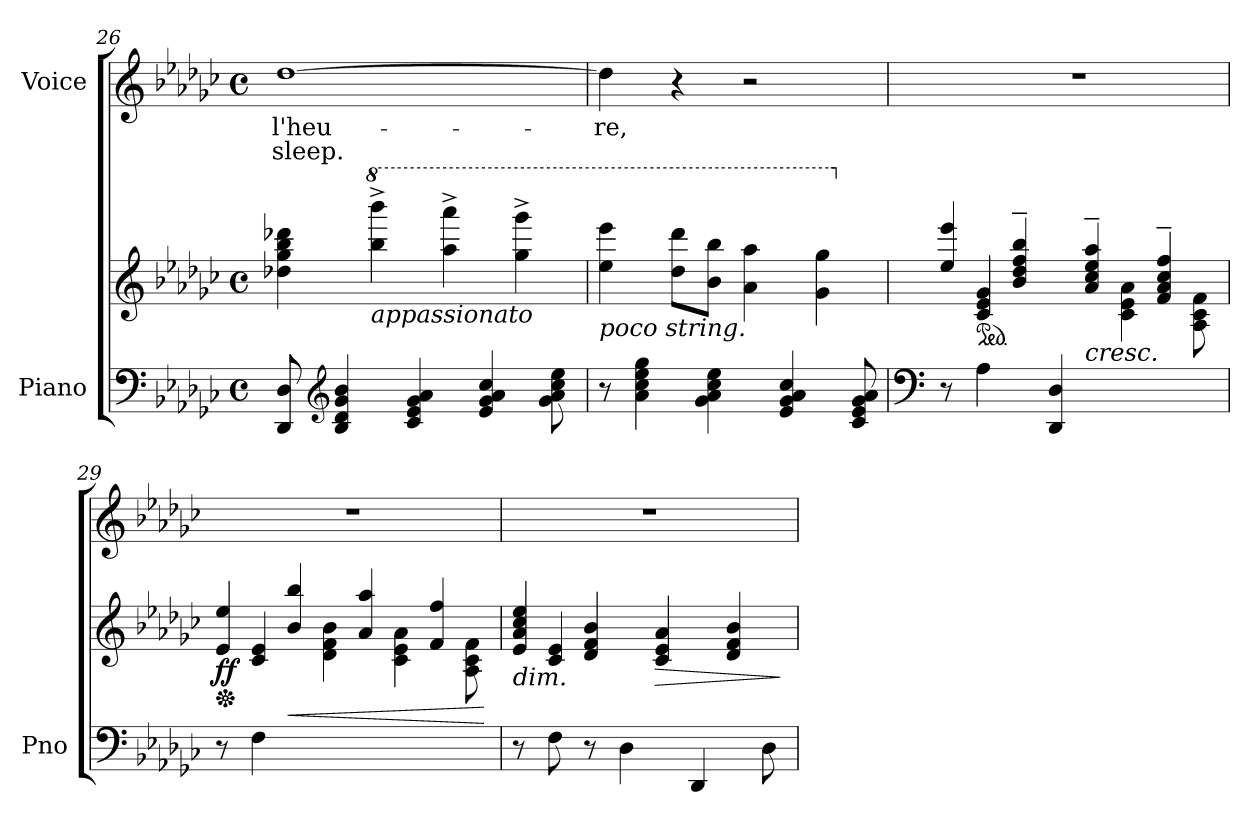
**kern	**kern	**dynam	**kern	**text	**text
*part2	*part2	*part2	*part1	*part1	*part1
*staff3	*staff2	*staff2/3	*staff1	*staff1	*staff1
*I"Piano	*	*	*I"Voice	*	*
*I'Pno	*	*	*	*	*
*clefF4	*clefG2	*	*clefG2	*	*
*k[b-e-a-d-g-c-]	*k[b-e-a-d-g-c-]	*	*k[b-e-a-d-g-c-]	*	*
*M4/4	*M4/4	*	*M4/4	*	*
*met(c)	*met(c)	*	*met(c)	*	*
=26	=26	=26	=26	=26	=26
!	!	!	!	!LO:LY:b	!LO:LY:b
8DD-/ 8D-/	4dd-X\ 4gg-\ 4bb-\ 4ddd-X\	.	[1dd-	l'heu-	sleep.
*clefG2	*	*	*	*	*
4B-/ 4d-/ 4g-/ 4b-/	.	.	.	.	.
*	*8va	*	*	*	*
!	!LO:TX:b:i:t=appassionato	!	!	!	!
.	4bbb-\^ 4bbbb-\^	.	.	.	.
4c-/ 4e-/ 4g-/ 4a-/	.	.	.	.	.
.	4aaa-\^ 4aaaa-\^	.	.	.	.
4e-/ 4g-/ 4a-/ 4cc-/	.	.	.	.	.
.	4ggg-\^ 4gggg-\^	.	.	.	.
8g-\ 8a-\ 8cc-\ 8ee-\	.	.	.	.	.
=27	=27	=27	=27	=27	=27
!	!LO:TX:b:i:t=poco string.	!	!	!	!
!	!	!	!	!LO:LY:b	!
8r	4eee-\ 4eeee-\	.	4dd-\]	-re,	.
4a-\ 4cc-\ 4ee-\ 4gg-\	.	.	.	.	.
.	8ddd-\ 8dddd-\L	.	4r	.	.
4g-\ 4a-\ 4cc-\ 4ee-\	8bb-\ 8bbb-\J	.	.	.	.
.	4aa-\ 4aaa-\	.	2r	.	.
4e-/ 4g-/ 4a-/ 4cc-/	.	.	.	.	.
.	4gg-\ 4ggg-\	.	.	.	.
8c-/ 8e-/ 8g-/ 8a-/	.	.	.	.	.
!!LO:LB:g=z
=28	=28	=28	=28	=28	=28
*clefF4	*	*	*	*	*
*^	*	*	*	*	*
*	*	*X8va	*	*	*	*
*	*	*^	*	*	*	*
8r	8ryy	4ee-/ 4eee-/	8ryy	.	1r	.	.
*	*	*ped	*	*	*	*	*
4ryy	4A-\	.	4c-/ 4e-/ 4g-/	.	.	.	.
.	.	4b-/~> 4dd-/~> 4ff/~> 4bb-/~>	.	.	.	.	.
4DD-/ 4D-/	4.ryy	.	4ryy	.	.	.	.
!	!	!LO:TX:b:i:t=cresc.	!	!	!	!	!
.	.	4a-/~> 4cc-/~> 4ee-/~> 4aa-/~>	.	.	.	.	.
4.ryy	.	.	4c-\ 4e-\ 4a-\	.	.	.	.
.	4ryy	4f/~> 4a-/~> 4cc-/~> 4ff/~>	.	.	.	.	.
.	.	.	8A-\ 8c-\ 8f\	.	.	.	.
=29	=29	=29	=29	=29	=29	=29	=29
*	*	*Xped	*	*	*	*	*
!	!	!	!	!LO:DY:b	!	!	!
8r	8ryy	4e-/ 4ee-/	8ryy	ff	1r	.	.
2ryy	4F\	.	4c-/ 4e-/	.	.	.	.
!	!	!	!	!LO:HP:b	!	!	!
.	.	4b-/ 4bb-/	.	<	.	.	.
.	2ryy	.	4d-\ 4f\ 4b-\	.	.	.	.
.	.	4a-/ 4aa-/	.	.	.	.	.
8ryy	.	.	4c-\ 4e-\ 4a-\	.	.	.	.
4ryy	.	4f/ 4ff/	.	.	.	.	.
.	8ryy	.	8A-\ 8c-\ 8f\	.	.	.	.
*v	*v	*	*	*	*	*	*
*	*v	*v	*	*	*	*
.	.	[	.	.	.
=30	=30	=30	=30	=30	=30
*^	*^	*	*	*	*
!	!	!LO:TX:b:i:t=dim.	!	!	!	!	!
8r	8ryy	4e-/ 4a-/ 4cc-/ 4ee-/	8ryy	.	1r	.	.
4ryy	8F\	.	4c-/ 4e-/	.	.	.	.
.	8r	4d-/ 4f/ 4b-/	.	.	.	.	.
4D-\	2ryy	.	2ryy	.	.	.	.
!	!	!	!	!LO:HP:b	!	!	!
.	.	4c-/ 4e-/ 4a-/	.	>	.	.	.
4DD-/	.	.	.	.	.	.	.
.	.	4d-/ 4f/ 4b-/	.	.	.	.	.
8D-\	8ryy	.	8ryy	.	.	.	.
*v	*v	*	*	*	*	*	*
*	*v	*v	*	*	*	*
.	.	]	.	.	.
=	=	=	=	=	=
*-	*-	*-	*-	*-	*-
